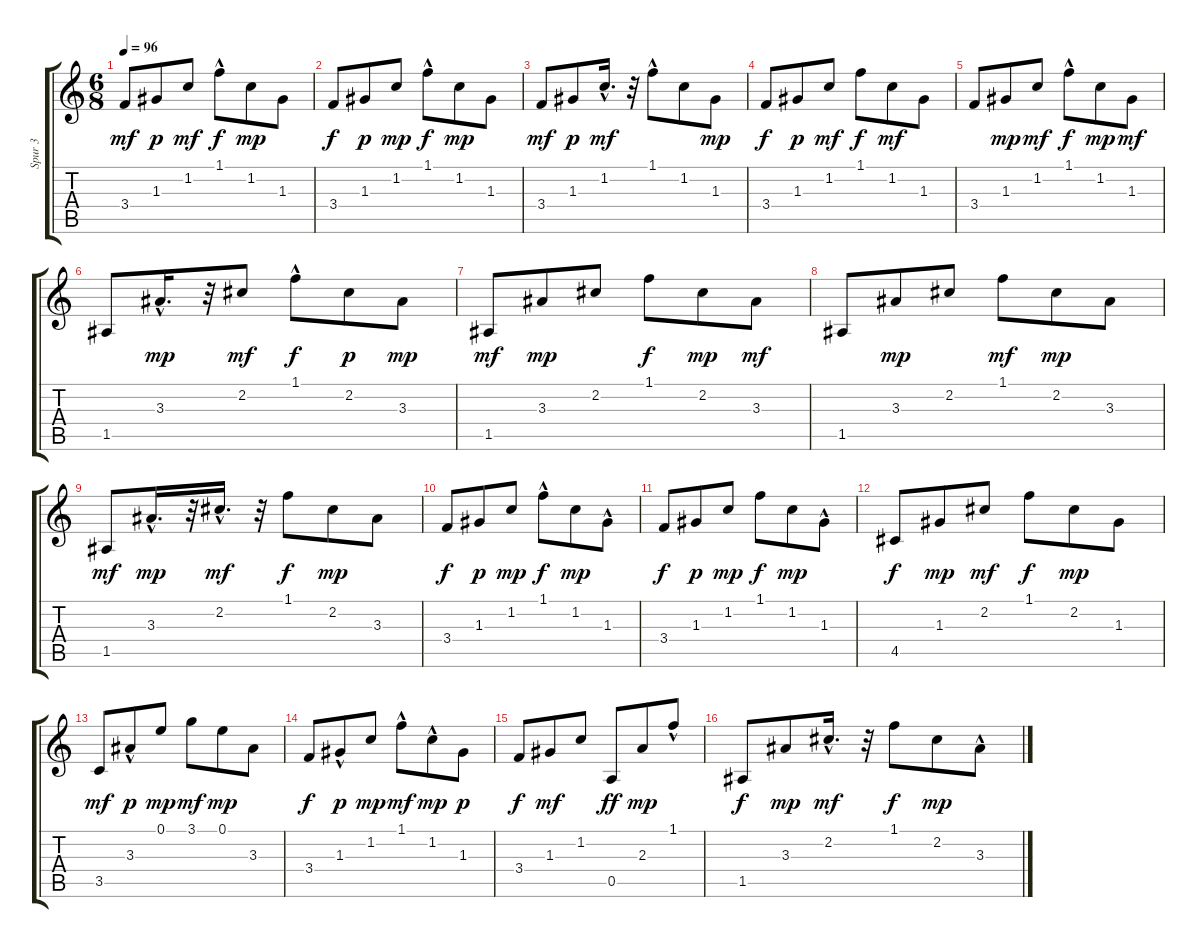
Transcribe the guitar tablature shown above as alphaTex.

\track ("Spur 3" "Spur 3") {instrument acousticguitarsteel}
\staff {score tabs}
\tuning (E4 B3 G3 D3 A2 E2) {hide}
\ts (6 8)
\tempo 96
\clef g2
\ks c
3.4.8{dy mf} 1.3.8{dy p} 1.2.8{dy mf} 1.1{hac}.8{dy f} 1.2.8{dy mp} 1.3.8 |
3.4.8{dy f} 1.3.8{dy p} 1.2.8{dy mp} 1.1{hac}.8{dy f} 1.2.8{dy mp} 1.3.8 |
3.4.8{dy mf} 1.3.8{dy p} 1.2{hac}.16{d dy mf} r.32 1.1{hac}.8 1.2.8 1.3.8{dy mp} |
3.4.8{dy f} 1.3.8{dy p} 1.2.8{dy mf} 1.1.8{dy f} 1.2.8{dy mf} 1.3.8 |
3.4.8 1.3.8{dy mp} 1.2.8{dy mf} 1.1{hac}.8{dy f} 1.2.8{dy mp} 1.3.8{dy mf} |
1.5.8 3.3{hac}.16{d dy mp} r.32 2.2.8{dy mf} 1.1{hac}.8{dy f} 2.2.8{dy p} 3.3.8{dy mp} |
1.5.8{dy mf} 3.3.8{dy mp} 2.2.8 1.1.8{dy f} 2.2.8{dy mp} 3.3.8{dy mf} |
1.5.8 3.3.8{dy mp} 2.2.8 1.1.8{dy mf} 2.2.8{dy mp} 3.3.8 |
1.5.8{dy mf} 3.3{hac}.16{d dy mp} r.32 2.2{hac}.16{d dy mf} r.32 1.1.8{dy f} 2.2.8{dy mp} 3.3.8 |
3.4.8{dy f} 1.3.8{dy p} 1.2.8{dy mp} 1.1{hac}.8{dy f} 1.2.8{dy mp} 1.3{hac}.8 |
3.4.8{dy f} 1.3.8{dy p} 1.2.8{dy mp} 1.1.8{dy f} 1.2.8{dy mp} 1.3{hac}.8 |
4.5.8{dy f} 1.3.8{dy mp} 2.2.8{dy mf} 1.1.8{dy f} 2.2.8{dy mp} 1.3.8 |
3.5.8{dy mf} 3.3{hac}.8{dy p} 0.1.8{dy mp} 3.1.8{dy mf} 0.1.8{dy mp} 3.3.8 |
3.4.8{dy f} 1.3{hac}.8{dy p} 1.2.8{dy mp} 1.1{hac}.8{dy mf} 1.2{hac}.8{dy mp} 1.3.8{dy p} |
3.4.8{dy f} 1.3.8{dy mf} 1.2.8 0.5.8{dy ff} 2.3.8{dy mp} 1.1{hac}.8 |
1.5.8{dy f} 3.3.8{dy mp} 2.2{hac}.16{d dy mf} r.32 1.1.8{dy f} 2.2.8{dy mp} 3.3{hac}.8
